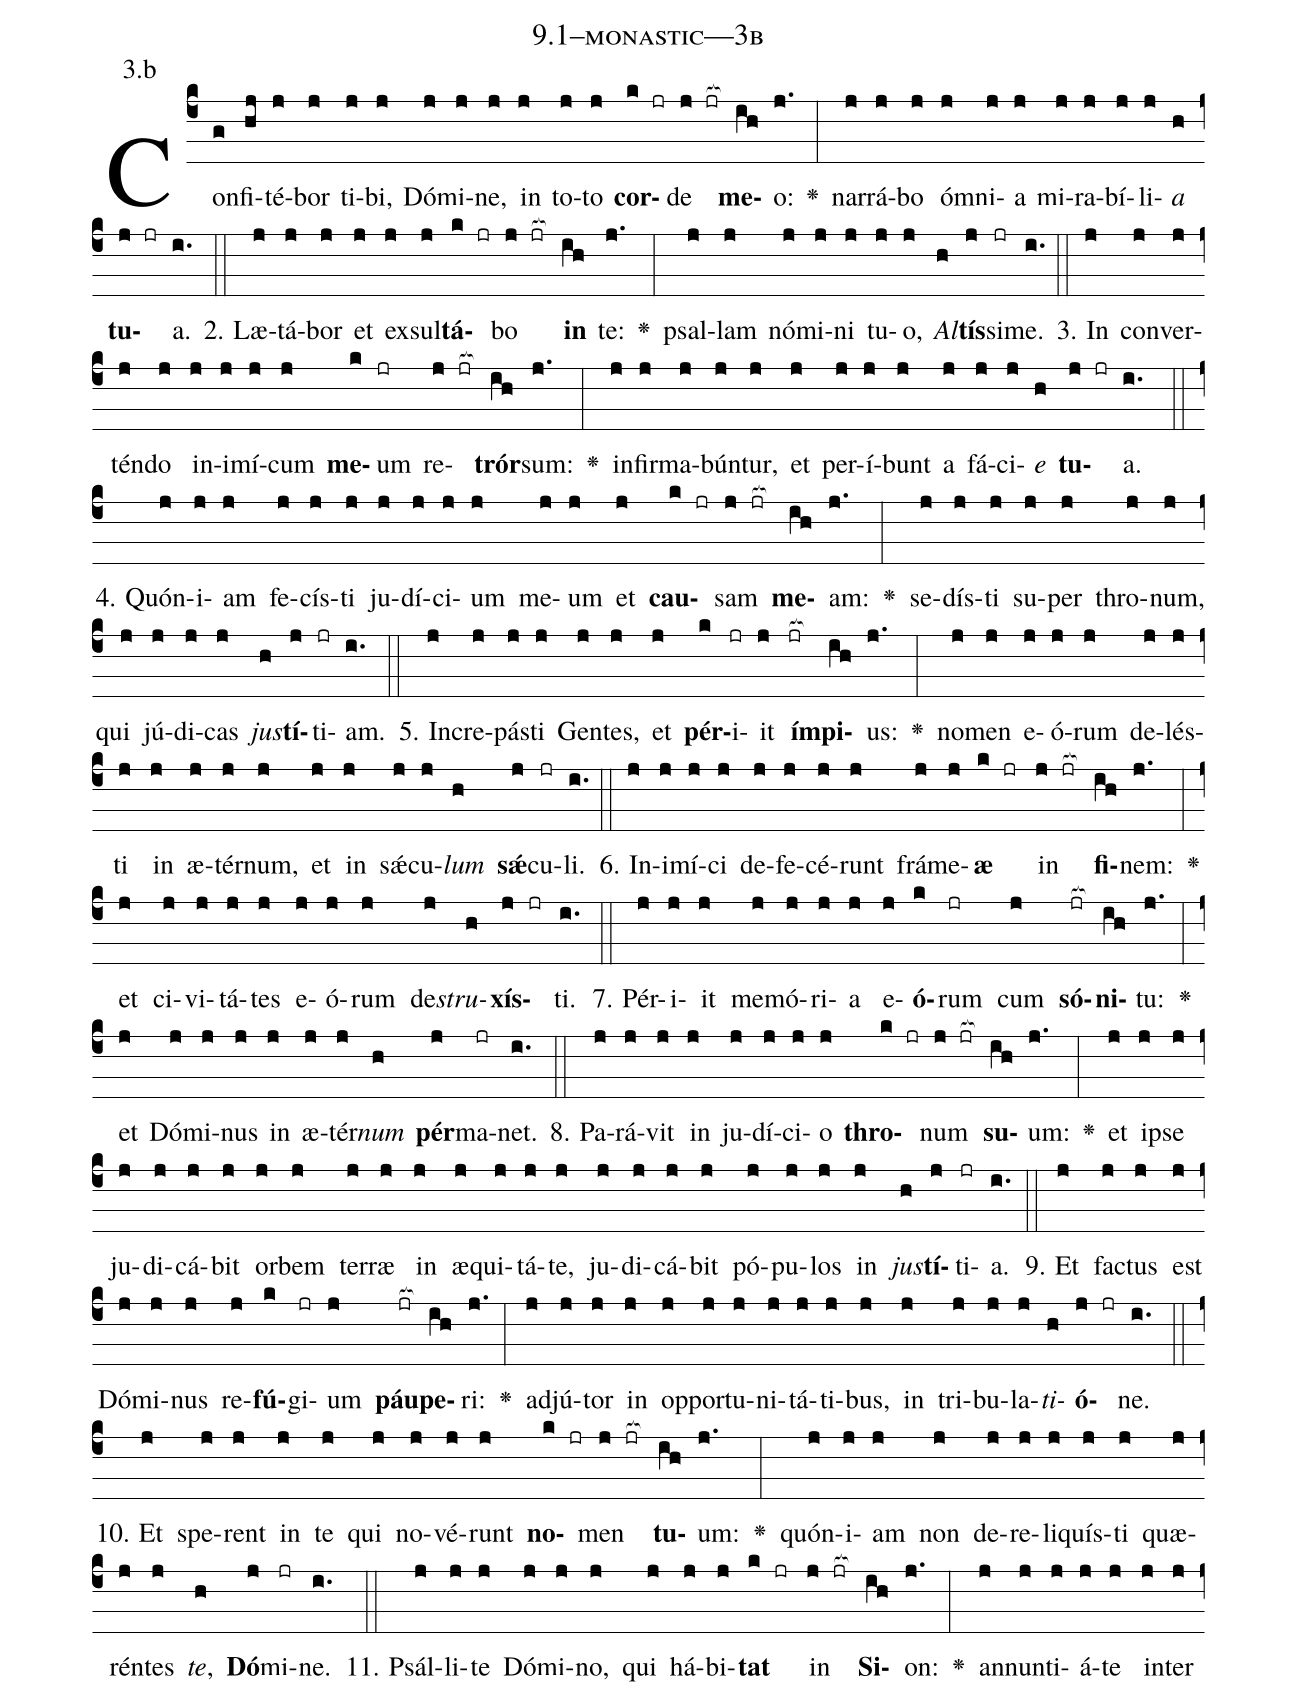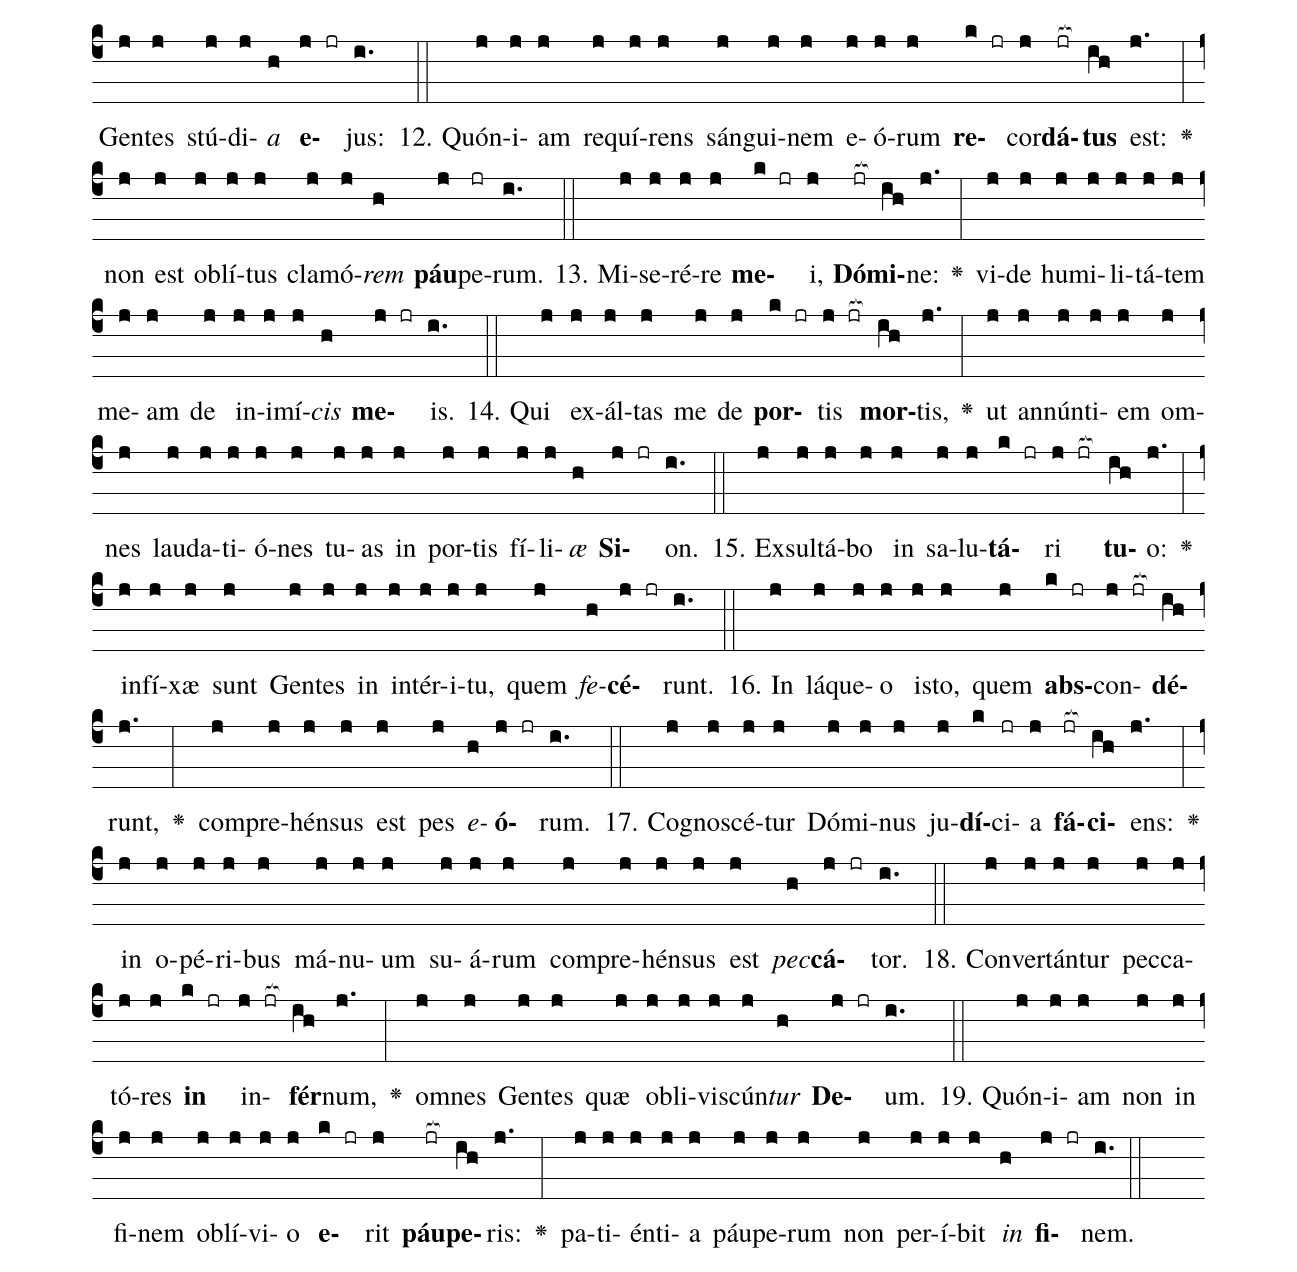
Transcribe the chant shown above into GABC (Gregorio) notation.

name: 9.1--monastic---3b;
annotation: 3.b;
%%
(c4)Con(g)fi(hj)té(j)bor(j) ti(j)bi,(j) Dó(j)mi(j)ne,(j) in(j) to(j)to(j) <b>cor</b>(k jr)de(j jr[ocb:1{]) <b>me</b>(ih[ocb:0}])o:(j.) <v>\greheightstar</v>(:) nar(j)rá(j)bo(j) óm(j)ni(j)a(j) mi(j)ra(j)bí(j)li(j)<i>a</i>(h) <b>tu</b>(j jr)a.(i.) (::)
2. Læ(j)tá(j)bor(j) et(j) ex(j)sul(j)<b>tá</b>(k jr)bo(j jr[ocb:1{]) <b>in</b>(ih[ocb:0}]) te:(j.) <v>\greheightstar</v>(:) psal(j)lam(j) nó(j)mi(j)ni(j) tu(j)o,(j) <i>Al</i>(h)<b>tís</b>(j)si(jr)me.(i.) (::)
3. In(j) con(j)ver(j)tén(j)do(j) in(j)i(j)mí(j)cum(j) <b>me</b>(k)um(jr) re(j jr[ocb:1{])<b>trór</b>(ih[ocb:0}])sum:(j.) <v>\greheightstar</v>(:) in(j)fir(j)ma(j)bún(j)tur,(j) et(j) per(j)í(j)bunt(j) a(j) fá(j)ci(j)<i>e</i>(h) <b>tu</b>(j jr)a.(i.) (::)
4. Quón(j)i(j)am(j) fe(j)cís(j)ti(j) ju(j)dí(j)ci(j)um(j) me(j)um(j) et(j) <b>cau</b>(k jr)sam(j jr[ocb:1{]) <b>me</b>(ih[ocb:0}])am:(j.) <v>\greheightstar</v>(:) se(j)dís(j)ti(j) su(j)per(j) thro(j)num,(j) qui(j) jú(j)di(j)cas(j) <i>jus</i>(h)<b>tí</b>(j)ti(jr)am.(i.) (::)
5. In(j)cre(j)pás(j)ti(j) Gen(j)tes,(j) et(j) <b>pér</b>(k)i(jr)it(j) <b>ím</b>(jr[ocb:1{])<b>pi</b>(ih[ocb:0}])us:(j.) <v>\greheightstar</v>(:) no(j)men(j) e(j)ó(j)rum(j) de(j)lés(j)ti(j) in(j) æ(j)tér(j)num,(j) et(j) in(j) sǽ(j)cu(j)<i>lum</i>(h) <b>sǽ</b>(j)cu(jr)li.(i.) (::)
6. In(j)i(j)mí(j)ci(j) de(j)fe(j)cé(j)runt(j) frá(j)me(j)<b>æ</b>(k jr) in(j jr[ocb:1{]) <b>fi</b>(ih[ocb:0}])nem:(j.) <v>\greheightstar</v>(:) et(j) ci(j)vi(j)tá(j)tes(j) e(j)ó(j)rum(j) de(j)<i>stru</i>(h)<b>xís</b>(j jr)ti.(i.) (::)
7. Pér(j)i(j)it(j) me(j)mó(j)ri(j)a(j) e(j)<b>ó</b>(k)rum(jr) cum(j) <b>só</b>(jr[ocb:1{])<b>ni</b>(ih[ocb:0}])tu:(j.) <v>\greheightstar</v>(:) et(j) Dó(j)mi(j)nus(j) in(j) æ(j)tér(j)<i>num</i>(h) <b>pér</b>(j)ma(jr)net.(i.) (::)
8. Pa(j)rá(j)vit(j) in(j) ju(j)dí(j)ci(j)o(j) <b>thro</b>(k jr)num(j jr[ocb:1{]) <b>su</b>(ih[ocb:0}])um:(j.) <v>\greheightstar</v>(:) et(j) ip(j)se(j) ju(j)di(j)cá(j)bit(j) or(j)bem(j) ter(j)ræ(j) in(j) æ(j)qui(j)tá(j)te,(j) ju(j)di(j)cá(j)bit(j) pó(j)pu(j)los(j) in(j) <i>jus</i>(h)<b>tí</b>(j)ti(jr)a.(i.) (::)
9. Et(j) fac(j)tus(j) est(j) Dó(j)mi(j)nus(j) re(j)<b>fú</b>(k)gi(jr)um(j) <b>páu</b>(jr[ocb:1{])<b>pe</b>(ih[ocb:0}])ri:(j.) <v>\greheightstar</v>(:) ad(j)jú(j)tor(j) in(j) op(j)por(j)tu(j)ni(j)tá(j)ti(j)bus,(j) in(j) tri(j)bu(j)la(j)<i>ti</i>(h)<b>ó</b>(j jr)ne.(i.) (::)
10. Et(j) spe(j)rent(j) in(j) te(j) qui(j) no(j)vé(j)runt(j) <b>no</b>(k jr)men(j jr[ocb:1{]) <b>tu</b>(ih[ocb:0}])um:(j.) <v>\greheightstar</v>(:) quón(j)i(j)am(j) non(j) de(j)re(j)li(j)quís(j)ti(j) quæ(j)rén(j)tes(j) <i>te</i>,(h) <b>Dó</b>(j)mi(jr)ne.(i.) (::)
11. Psál(j)li(j)te(j) Dó(j)mi(j)no,(j) qui(j) há(j)bi(j)<b>tat</b>(k jr) in(j jr[ocb:1{]) <b>Si</b>(ih[ocb:0}])on:(j.) <v>\greheightstar</v>(:) an(j)nun(j)ti(j)á(j)te(j) in(j)ter(j) Gen(j)tes(j) stú(j)di(j)<i>a</i>(h) <b>e</b>(j jr)jus:(i.) (::)
12. Quón(j)i(j)am(j) re(j)quí(j)rens(j) sán(j)gui(j)nem(j) e(j)ó(j)rum(j) <b>re</b>(k jr)cor(j)<b>dá</b>(jr[ocb:1{])<b>tus</b>(ih[ocb:0}]) est:(j.) <v>\greheightstar</v>(:) non(j) est(j) ob(j)lí(j)tus(j) cla(j)mó(j)<i>rem</i>(h) <b>páu</b>(j)pe(jr)rum.(i.) (::)
13. Mi(j)se(j)ré(j)re(j) <b>me</b>(k jr)i,(j) <b>Dó</b>(jr[ocb:1{])<b>mi</b>(ih[ocb:0}])ne:(j.) <v>\greheightstar</v>(:) vi(j)de(j) hu(j)mi(j)li(j)tá(j)tem(j) me(j)am(j) de(j) in(j)i(j)mí(j)<i>cis</i>(h) <b>me</b>(j jr)is.(i.) (::)
14. Qui(j) ex(j)ál(j)tas(j) me(j) de(j) <b>por</b>(k jr)tis(j jr[ocb:1{]) <b>mor</b>(ih[ocb:0}])tis,(j.) <v>\greheightstar</v>(:) ut(j) an(j)nún(j)ti(j)em(j) om(j)nes(j) lau(j)da(j)ti(j)ó(j)nes(j) tu(j)as(j) in(j) por(j)tis(j) fí(j)li(j)<i>æ</i>(h) <b>Si</b>(j jr)on.(i.) (::)
15. Ex(j)sul(j)tá(j)bo(j) in(j) sa(j)lu(j)<b>tá</b>(k jr)ri(j jr[ocb:1{]) <b>tu</b>(ih[ocb:0}])o:(j.) <v>\greheightstar</v>(:) in(j)fí(j)xæ(j) sunt(j) Gen(j)tes(j) in(j) in(j)tér(j)i(j)tu,(j) quem(j) <i>fe</i>(h)<b>cé</b>(j jr)runt.(i.) (::)
16. In(j) lá(j)que(j)o(j) is(j)to,(j) quem(j) <b>abs</b>(k jr)con(j jr[ocb:1{])<b>dé</b>(ih[ocb:0}])runt,(j.) <v>\greheightstar</v>(:) com(j)pre(j)hén(j)sus(j) est(j) pes(j) <i>e</i>(h)<b>ó</b>(j jr)rum.(i.) (::)
17. Co(j)gno(j)scé(j)tur(j) Dó(j)mi(j)nus(j) ju(j)<b>dí</b>(k)ci(jr)a(j) <b>fá</b>(jr[ocb:1{])<b>ci</b>(ih[ocb:0}])ens:(j.) <v>\greheightstar</v>(:) in(j) o(j)pé(j)ri(j)bus(j) má(j)nu(j)um(j) su(j)á(j)rum(j) com(j)pre(j)hén(j)sus(j) est(j) <i>pec</i>(h)<b>cá</b>(j jr)tor.(i.) (::)
18. Con(j)ver(j)tán(j)tur(j) pec(j)ca(j)tó(j)res(j) <b>in</b>(k jr) in(j jr[ocb:1{])<b>fér</b>(ih[ocb:0}])num,(j.) <v>\greheightstar</v>(:) om(j)nes(j) Gen(j)tes(j) quæ(j) ob(j)li(j)vis(j)cún(j)<i>tur</i>(h) <b>De</b>(j jr)um.(i.) (::)
19. Quón(j)i(j)am(j) non(j) in(j) fi(j)nem(j) ob(j)lí(j)vi(j)o(j) <b>e</b>(k jr)rit(j) <b>páu</b>(jr[ocb:1{])<b>pe</b>(ih[ocb:0}])ris:(j.) <v>\greheightstar</v>(:) pa(j)ti(j)én(j)ti(j)a(j) páu(j)pe(j)rum(j) non(j) per(j)í(j)bit(j) <i>in</i>(h) <b>fi</b>(j jr)nem.(i.) (::)
